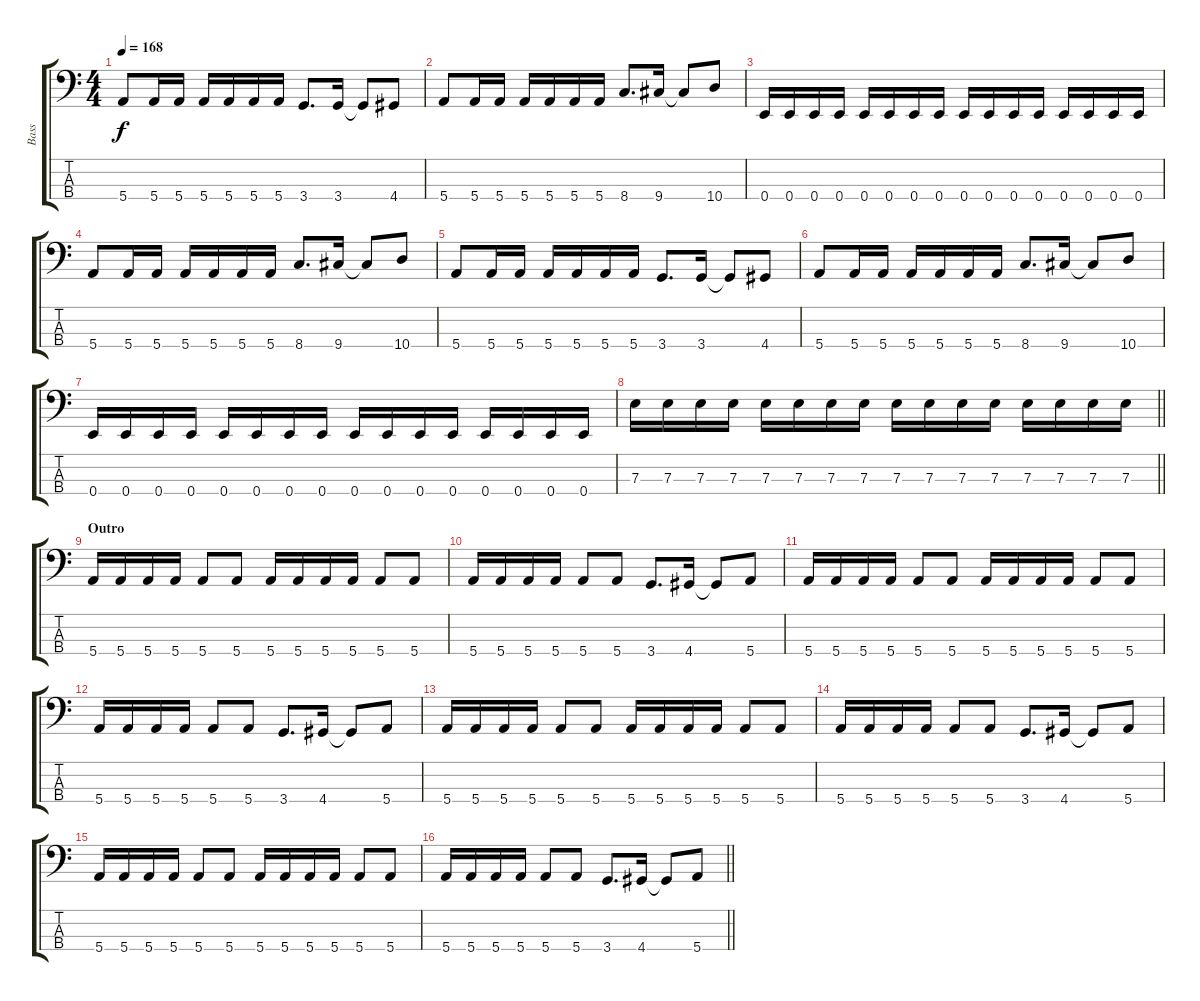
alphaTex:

\track ("Bass" "Bass") {instrument electricbasspick}
\staff {score tabs}
\tuning (G2 D2 A1 E1) {hide}
\ts (4 4)
\tempo 168
\clef f4
\ks c
5.4.8{dy f} 5.4.16 5.4.16 5.4.16 5.4.16 5.4.16 5.4.16 3.4.8{d} 3.4.16 3.4{t}.8 4.4.8 |
5.4.8 5.4.16 5.4.16 5.4.16 5.4.16 5.4.16 5.4.16 8.4.8{d} 9.4.16 9.4{t}.8 10.4.8 |
0.4.16 0.4.16 0.4.16 0.4.16 0.4.16 0.4.16 0.4.16 0.4.16 0.4.16 0.4.16 0.4.16 0.4.16 0.4.16 0.4.16 0.4.16 0.4.16 |
5.4.8 5.4.16 5.4.16 5.4.16 5.4.16 5.4.16 5.4.16 8.4.8{d} 9.4.16 9.4{t}.8 10.4.8 |
5.4.8 5.4.16 5.4.16 5.4.16 5.4.16 5.4.16 5.4.16 3.4.8{d} 3.4.16 3.4{t}.8 4.4.8 |
5.4.8 5.4.16 5.4.16 5.4.16 5.4.16 5.4.16 5.4.16 8.4.8{d} 9.4.16 9.4{t}.8 10.4.8 |
0.4.16 0.4.16 0.4.16 0.4.16 0.4.16 0.4.16 0.4.16 0.4.16 0.4.16 0.4.16 0.4.16 0.4.16 0.4.16 0.4.16 0.4.16 0.4.16 |
\barLineRight lightlight
7.3.16 7.3.16 7.3.16 7.3.16 7.3.16 7.3.16 7.3.16 7.3.16 7.3.16 7.3.16 7.3.16 7.3.16 7.3.16 7.3.16 7.3.16 7.3.16 |
\section ("" "Outro")
5.4.16 5.4.16 5.4.16 5.4.16 5.4.8 5.4.8 5.4.16 5.4.16 5.4.16 5.4.16 5.4.8 5.4.8 |
5.4.16 5.4.16 5.4.16 5.4.16 5.4.8 5.4.8 3.4.8{d} 4.4.16 4.4{t}.8 5.4.8 |
5.4.16 5.4.16 5.4.16 5.4.16 5.4.8 5.4.8 5.4.16 5.4.16 5.4.16 5.4.16 5.4.8 5.4.8 |
5.4.16 5.4.16 5.4.16 5.4.16 5.4.8 5.4.8 3.4.8{d} 4.4.16 4.4{t}.8 5.4.8 |
5.4.16 5.4.16 5.4.16 5.4.16 5.4.8 5.4.8 5.4.16 5.4.16 5.4.16 5.4.16 5.4.8 5.4.8 |
5.4.16 5.4.16 5.4.16 5.4.16 5.4.8 5.4.8 3.4.8{d} 4.4.16 4.4{t}.8 5.4.8 |
5.4.16 5.4.16 5.4.16 5.4.16 5.4.8 5.4.8 5.4.16 5.4.16 5.4.16 5.4.16 5.4.8 5.4.8 |
\barLineRight lightlight
5.4.16 5.4.16 5.4.16 5.4.16 5.4.8 5.4.8 3.4.8{d} 4.4.16 4.4{t}.8 5.4{sl}.8
